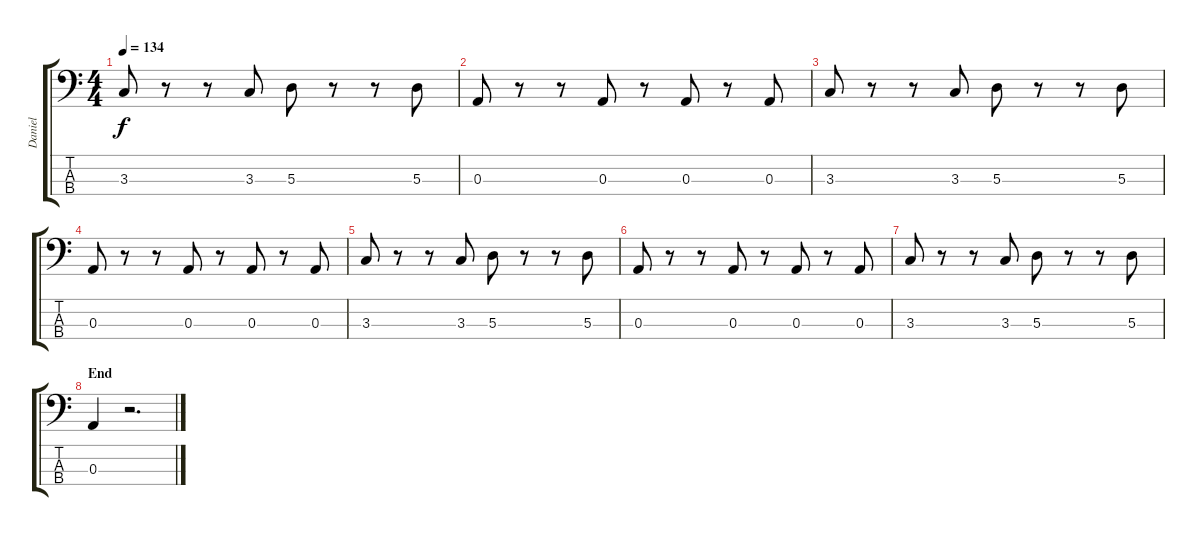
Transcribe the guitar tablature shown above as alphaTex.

\track ("Daniel" "Daniel") {instrument slapbass2}
\staff {score tabs}
\tuning (G2 D2 A1 E1) {hide}
\ts (4 4)
\tempo 134
\clef f4
\ks c
3.3.8{dy f} r.8 r.8 3.3.8 5.3.8 r.8 r.8 5.3.8 |
0.3.8 r.8 r.8 0.3.8 r.8 0.3.8 r.8 0.3.8 |
3.3.8 r.8 r.8 3.3.8 5.3.8 r.8 r.8 5.3.8 |
0.3.8 r.8 r.8 0.3.8 r.8 0.3.8 r.8 0.3.8 |
3.3.8 r.8 r.8 3.3.8 5.3.8 r.8 r.8 5.3.8 |
0.3.8 r.8 r.8 0.3.8 r.8 0.3.8 r.8 0.3.8 |
3.3.8 r.8 r.8 3.3.8 5.3.8 r.8 r.8 5.3.8 |
\section ("" "End")
0.3.4 r.2{d}
